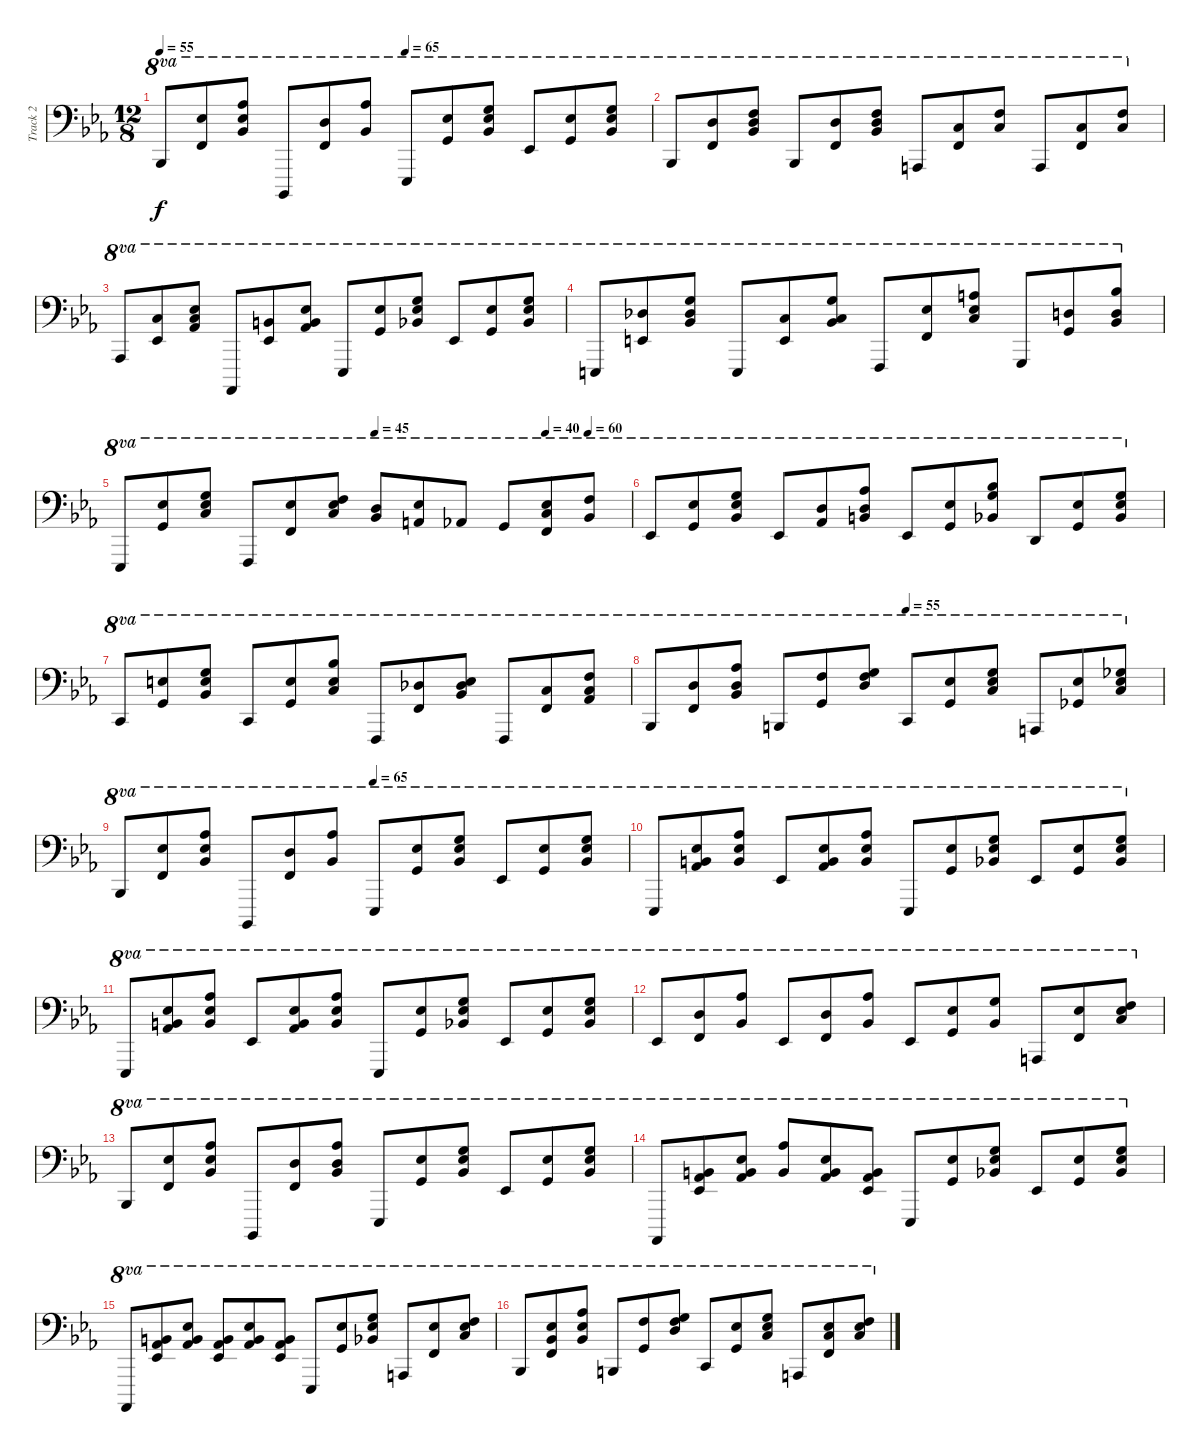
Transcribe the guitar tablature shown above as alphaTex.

\track ("Track 2" "Track 2") {instrument acousticgrandpiano}
\staff {score}
\tuning (G3 D2 A1 E1 C-1) {hide}
\ts (12 8)
\tempo 55
\tempo (65 0.5)
\clef f4
\ks eb
18.4.8{ot 8va dy f} (25.2 25.4).8{ot 8va} (30.2 30.3 30.4).8{ot 8va} 6.4.8{ot 8va} (24.2 25.4).8{ot 8va} (30.2 30.4).8{ot 8va} 11.4.8{ot 8va} (0.1 25.2).8{ot 8va} (29.2 30.3 30.4).8{ot 8va} 23.4.8{ot 8va} (25.2 27.4).8{ot 8va} (29.2 30.3 30.4).8{ot 8va} |
18.4.8{ot 8va} (24.2 25.4).8{ot 8va} (27.2 29.3 30.4).8{ot 8va} 18.4.8{ot 8va} (24.2 25.4).8{ot 8va} (27.2 29.3 30.4).8{ot 8va} 17.4.8{ot 8va} (22.2 20.3).8{ot 8va} (27.2 27.3).8{ot 8va} 17.4.8{ot 8va} (22.2 20.3).8{ot 8va} (27.2 27.3).8{ot 8va} |
16.4.8{ot 8va} (22.2 23.4).8{ot 8va} (25.2 27.3 28.4).8{ot 8va} 4.4.8{ot 8va} (21.2 23.4).8{ot 8va} (25.2 26.3 28.4).8{ot 8va} 11.4.8{ot 8va} (0.1 25.2).8{ot 8va} (29.2 30.3 30.4).8{ot 8va} 23.4.8{ot 8va} (25.2 27.4).8{ot 8va} (29.2 30.3 30.4).8{ot 8va} |
12.4.8{ot 8va} (23.2 24.4).8{ot 8va} (29.2 28.3 30.4).8{ot 8va} 12.4.8{ot 8va} (22.2 24.4).8{ot 8va} (29.2 27.3 30.4).8{ot 8va} 13.4.8{ot 8va} (25.2 25.4).8{ot 8va} (14.1 25.2 27.3).8{ot 8va} 15.4.8{ot 8va} (24.2 22.3).8{ot 8va} (15.1 24.2 25.3).8{ot 8va} |
\tempo (65 0.9166666666666666)
\tempo (45 0.5)
\tempo (40 0.8333333333333334)
\tempo (60 0.9166666666666666)
11.4.8{ot 8va} (0.1 25.2).8{ot 8va} (12.1 25.2 27.3).8{ot 8va} 13.4.8{ot 8va} (25.2 25.4).8{ot 8va} (10.1 25.2 27.3).8{ot 8va} (24.2 25.3).8{ot 8va} (25.2 24.3).8{ot 8va} 23.3.8{ot 8va} 22.3.8{ot 8va} (25.2 27.3 25.4).8{ot 8va} (27.2 25.3).8{ot 8va} |
23.4.8{ot 8va} (25.2 27.4).8{ot 8va} (29.2 30.3 30.4).8{ot 8va} 23.4.8{ot 8va} (24.2 23.3).8{ot 8va} (13.1 24.2 26.3).8{ot 8va} 23.4.8{ot 8va} (25.2 27.4).8{ot 8va} (15.1 29.2 25.3).8{ot 8va} 22.4.8{ot 8va} (25.2 27.4).8{ot 8va} (29.2 30.3 30.4).8{ot 8va} |
20.4.8{ot 8va} (26.2 27.4).8{ot 8va} (12.1 26.2 25.3).8{ot 8va} 20.4.8{ot 8va} (26.2 27.4).8{ot 8va} (15.1 26.2 27.3).8{ot 8va} 13.4.8{ot 8va} (23.2 25.4).8{ot 8va} (26.2 28.3 30.4).8{ot 8va} 13.4.8{ot 8va} (22.2 20.3).8{ot 8va} (27.2 27.3 28.4).8{ot 8va} |
\tempo (55 0.5)
18.4.8{ot 8va} (24.2 25.4).8{ot 8va} (30.2 29.3 30.4).8{ot 8va} 19.4.8{ot 8va} (27.2 27.4).8{ot 8va} (12.1 27.2 29.3).8{ot 8va} 20.4.8{ot 8va} (25.2 27.4).8{ot 8va} (12.1 25.2 27.3).8{ot 8va} 17.4.8{ot 8va} (25.2 26.4).8{ot 8va} (11.1 25.2 27.3).8{ot 8va} |
\tempo (65 0.5)
18.4.8{ot 8va} (25.2 25.4).8{ot 8va} (30.2 30.3 30.4).8{ot 8va} 6.4.8{ot 8va} (24.2 25.4).8{ot 8va} (30.2 30.4).8{ot 8va} 11.4.8{ot 8va} (0.1 25.2).8{ot 8va} (29.2 30.3 30.4).8{ot 8va} 23.4.8{ot 8va} (25.2 27.4).8{ot 8va} (29.2 30.3 30.4).8{ot 8va} |
11.4.8{ot 8va} (25.2 26.3 28.4).8{ot 8va} (13.1 25.2 26.3).8{ot 8va} 23.4.8{ot 8va} (25.2 26.3 28.4).8{ot 8va} (13.1 25.2 26.3).8{ot 8va} 11.4.8{ot 8va} (0.1 25.2).8{ot 8va} (29.2 30.3 30.4).8{ot 8va} 23.4.8{ot 8va} (25.2 27.4).8{ot 8va} (29.2 30.3 30.4).8{ot 8va} |
11.4.8{ot 8va} (25.2 26.3 28.4).8{ot 8va} (13.1 25.2 26.3).8{ot 8va} 23.4.8{ot 8va} (25.2 26.3 28.4).8{ot 8va} (13.1 25.2 26.3).8{ot 8va} 11.4.8{ot 8va} (0.1 25.2).8{ot 8va} (29.2 30.3 30.4).8{ot 8va} 23.4.8{ot 8va} (25.2 27.4).8{ot 8va} (29.2 30.3 30.4).8{ot 8va} |
23.4.8{ot 8va} (24.2 25.4).8{ot 8va} (30.2 30.4).8{ot 8va} 23.4.8{ot 8va} (24.2 25.4).8{ot 8va} (30.2 30.4).8{ot 8va} 23.4.8{ot 8va} (25.2 27.4).8{ot 8va} (29.2 30.4).8{ot 8va} 17.4.8{ot 8va} (25.2 25.4).8{ot 8va} (10.1 25.2 27.3).8{ot 8va} |
18.4.8{ot 8va} (25.2 25.4).8{ot 8va} (30.2 30.3 30.4).8{ot 8va} 6.4.8{ot 8va} (24.2 25.4).8{ot 8va} (30.2 29.3 30.4).8{ot 8va} 11.4.8{ot 8va} (0.1 25.2).8{ot 8va} (29.2 30.3 30.4).8{ot 8va} 23.4.8{ot 8va} (25.2 27.4).8{ot 8va} (29.2 30.3 30.4).8{ot 8va} |
4.4.8{ot 8va} (21.2 23.3 23.4).8{ot 8va} (25.2 26.3 28.4).8{ot 8va} (30.2 26.3).8{ot 8va} (25.2 26.3 28.4).8{ot 8va} (21.2 23.3 23.4).8{ot 8va} 11.4.8{ot 8va} (0.1 25.2).8{ot 8va} (29.2 30.3 30.4).8{ot 8va} 23.4.8{ot 8va} (25.2 27.4).8{ot 8va} (29.2 30.3 30.4).8{ot 8va} |
4.4.8{ot 8va} (21.2 23.3 23.4).8{ot 8va} (25.2 26.3 28.4).8{ot 8va} (21.2 23.3 23.4).8{ot 8va} (25.2 26.3 28.4).8{ot 8va} (21.2 23.3 23.4).8{ot 8va} 11.4.8{ot 8va} (0.1 25.2).8{ot 8va} (29.2 30.3 30.4).8{ot 8va} 17.4.8{ot 8va} (25.2 25.4).8{ot 8va} (10.1 25.2 27.3).8{ot 8va} |
18.4.8{ot 8va} (25.2 25.3 25.4).8{ot 8va} (30.2 30.3 30.4).8{ot 8va} 19.4.8{ot 8va} (27.2 27.4).8{ot 8va} (12.1 27.2 29.3).8{ot 8va} 20.4.8{ot 8va} (25.2 27.4).8{ot 8va} (12.1 25.2 27.3).8{ot 8va} 17.4.8{ot 8va} (25.2 27.3 25.4).8{ot 8va} (10.1 25.2 27.3).8{ot 8va}
